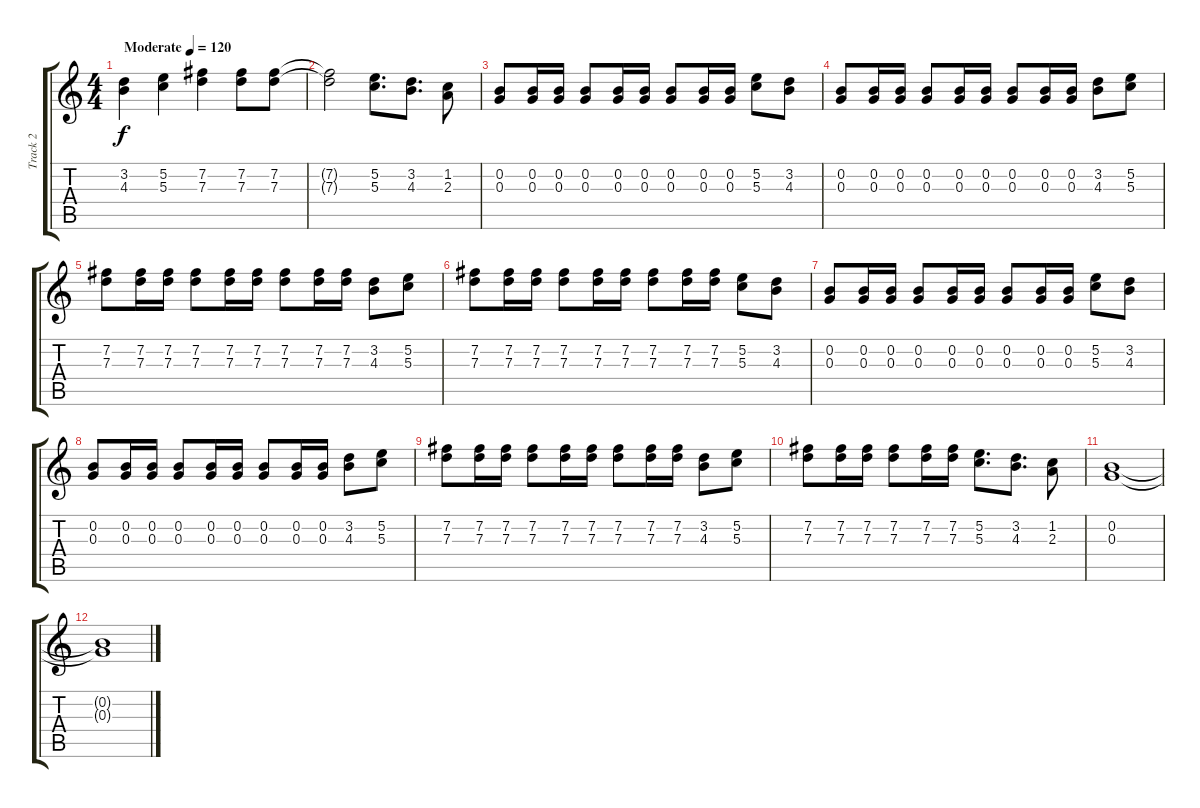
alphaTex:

\track ("Track 2" "Track 2") {instrument banjo}
\staff {score tabs}
\tuning (E4 B3 G3 D3 A2 E2) {hide}
\displaytranspose 12
\ts (4 4)
\tempo (120 "Moderate")
\clef g2
\ks c
(3.2 4.3).4{dy f instrument banjo} (5.2 5.3).4 (7.2 7.3).4 (7.2 7.3).8 (7.2 7.3).8 |
(7.2{t} 7.3{t}).2 (5.2 5.3).8{d} (3.2 4.3).8{d} (1.2 2.3).8 |
(0.2 0.3).8 (0.2 0.3).16 (0.2 0.3).16 (0.2 0.3).8 (0.2 0.3).16 (0.2 0.3).16 (0.2 0.3).8 (0.2 0.3).16 (0.2 0.3).16 (5.2 5.3).8 (3.2 4.3).8 |
(0.2 0.3).8 (0.2 0.3).16 (0.2 0.3).16 (0.2 0.3).8 (0.2 0.3).16 (0.2 0.3).16 (0.2 0.3).8 (0.2 0.3).16 (0.2 0.3).16 (3.2 4.3).8 (5.2 5.3).8 |
(7.2 7.3).8 (7.2 7.3).16 (7.2 7.3).16 (7.2 7.3).8 (7.2 7.3).16 (7.2 7.3).16 (7.2 7.3).8 (7.2 7.3).16 (7.2 7.3).16 (3.2 4.3).8 (5.2 5.3).8 |
(7.2 7.3).8 (7.2 7.3).16 (7.2 7.3).16 (7.2 7.3).8 (7.2 7.3).16 (7.2 7.3).16 (7.2 7.3).8 (7.2 7.3).16 (7.2 7.3).16 (5.2 5.3).8 (3.2 4.3).8 |
(0.2 0.3).8 (0.2 0.3).16 (0.2 0.3).16 (0.2 0.3).8 (0.2 0.3).16 (0.2 0.3).16 (0.2 0.3).8 (0.2 0.3).16 (0.2 0.3).16 (5.2 5.3).8 (3.2 4.3).8 |
(0.2 0.3).8 (0.2 0.3).16 (0.2 0.3).16 (0.2 0.3).8 (0.2 0.3).16 (0.2 0.3).16 (0.2 0.3).8 (0.2 0.3).16 (0.2 0.3).16 (3.2 4.3).8 (5.2 5.3).8 |
(7.2 7.3).8 (7.2 7.3).16 (7.2 7.3).16 (7.2 7.3).8 (7.2 7.3).16 (7.2 7.3).16 (7.2 7.3).8 (7.2 7.3).16 (7.2 7.3).16 (3.2 4.3).8 (5.2 5.3).8 |
(7.2 7.3).8 (7.2 7.3).16 (7.2 7.3).16 (7.2 7.3).8 (7.2 7.3).16 (7.2 7.3).16 (5.2 5.3).8{d} (3.2 4.3).8{d} (1.2 2.3).8 |
(0.2 0.3).1 |
(0.2{t} 0.3{t}).1{volume 0}
